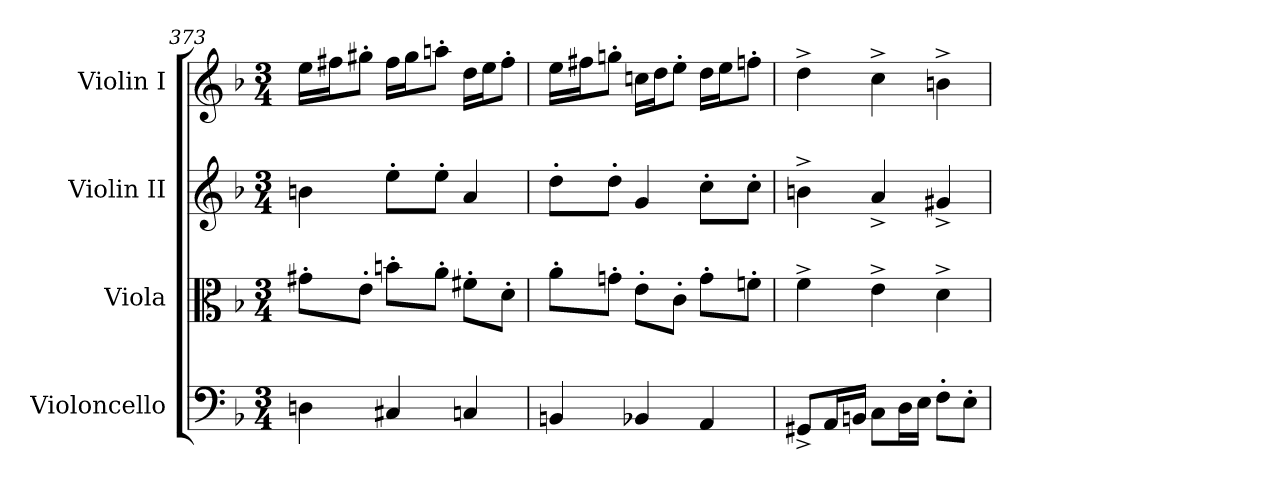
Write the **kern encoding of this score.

**kern	**kern	**kern	**kern
*part4	*part3	*part2	*part1
*staff4	*staff3	*staff2	*staff1
*I"Violoncello	*I"Viola	*I"Violin II	*I"Violin I
*I'Vc	*I'Vla	*I'Vln	*I'Vln
*clefF4	*clefC3	*clefG2	*clefG2
*k[b-]	*k[b-]	*k[b-]	*k[b-]
*M3/4	*M3/4	*M3/4	*M3/4
=373	=373	=373	=373
4Dn\	8g#X'\L	4bn\	16ee\LL
.	.	.	16ff#X\J
.	8e'\J	.	8gg#X'\J
4C#X/	8bn'\L	8ee'\L	16ff#\LL
.	.	.	16gg#\J
.	8a'\J	8ee'\J	8aan'\J
4Cn/	8f#X'\L	4a/	16dd\LL
.	.	.	16ee\J
.	8d'\J	.	8ff#'\J
!!LO:LB:g=z
=374	=374	=374	=374
4BBn/	8a'\L	8dd'\L	16ee\LL
.	.	.	16ff#X\J
.	8gn'\J	8dd'\J	8ggn'\J
4BB-X/	8e'\L	4g/	16ccn\LL
.	.	.	16dd\J
.	8c'\J	.	8ee'\J
4AA/	8g'\L	8cc'\L	16dd\LL
.	.	.	16ee\J
.	8fn'\J	8cc'\J	8ffn'\J
=375	=375	=375	=375
8GG#X^/L	4f^\	4bn^\	4dd^\
16AA/L	.	.	.
16BBn/JJ	.	.	.
8C\L	4e^\	4a^/	4cc^\
16D\L	.	.	.
16E\JJ	.	.	.
8F'\L	4d^\	4g#X^/	4bn^\
8E'\J	.	.	.
=	=	=	=
*-	*-	*-	*-
